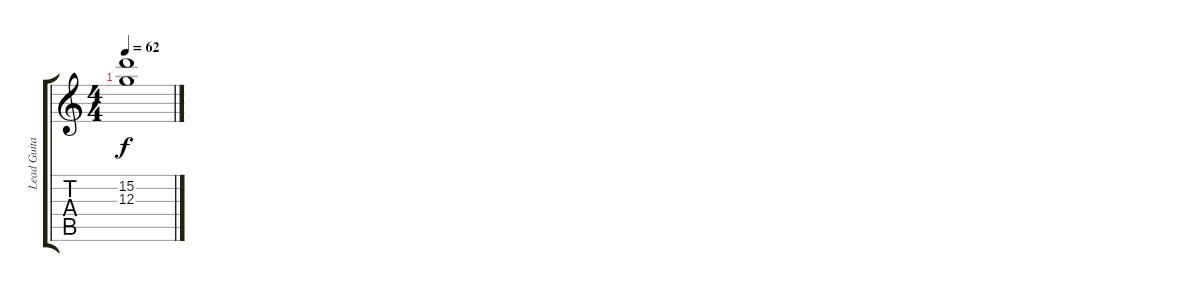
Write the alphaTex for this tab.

\track ("Lead Guitar" "Lead Guita") {instrument electricguitarclean}
\staff {score tabs}
\tuning (E4 B3 G3 D3 A2 D2) {hide}
\ts (4 4)
\tempo 62
\clef g2
\ks c
(15.2{t} 12.3{t}).1{dy f}
